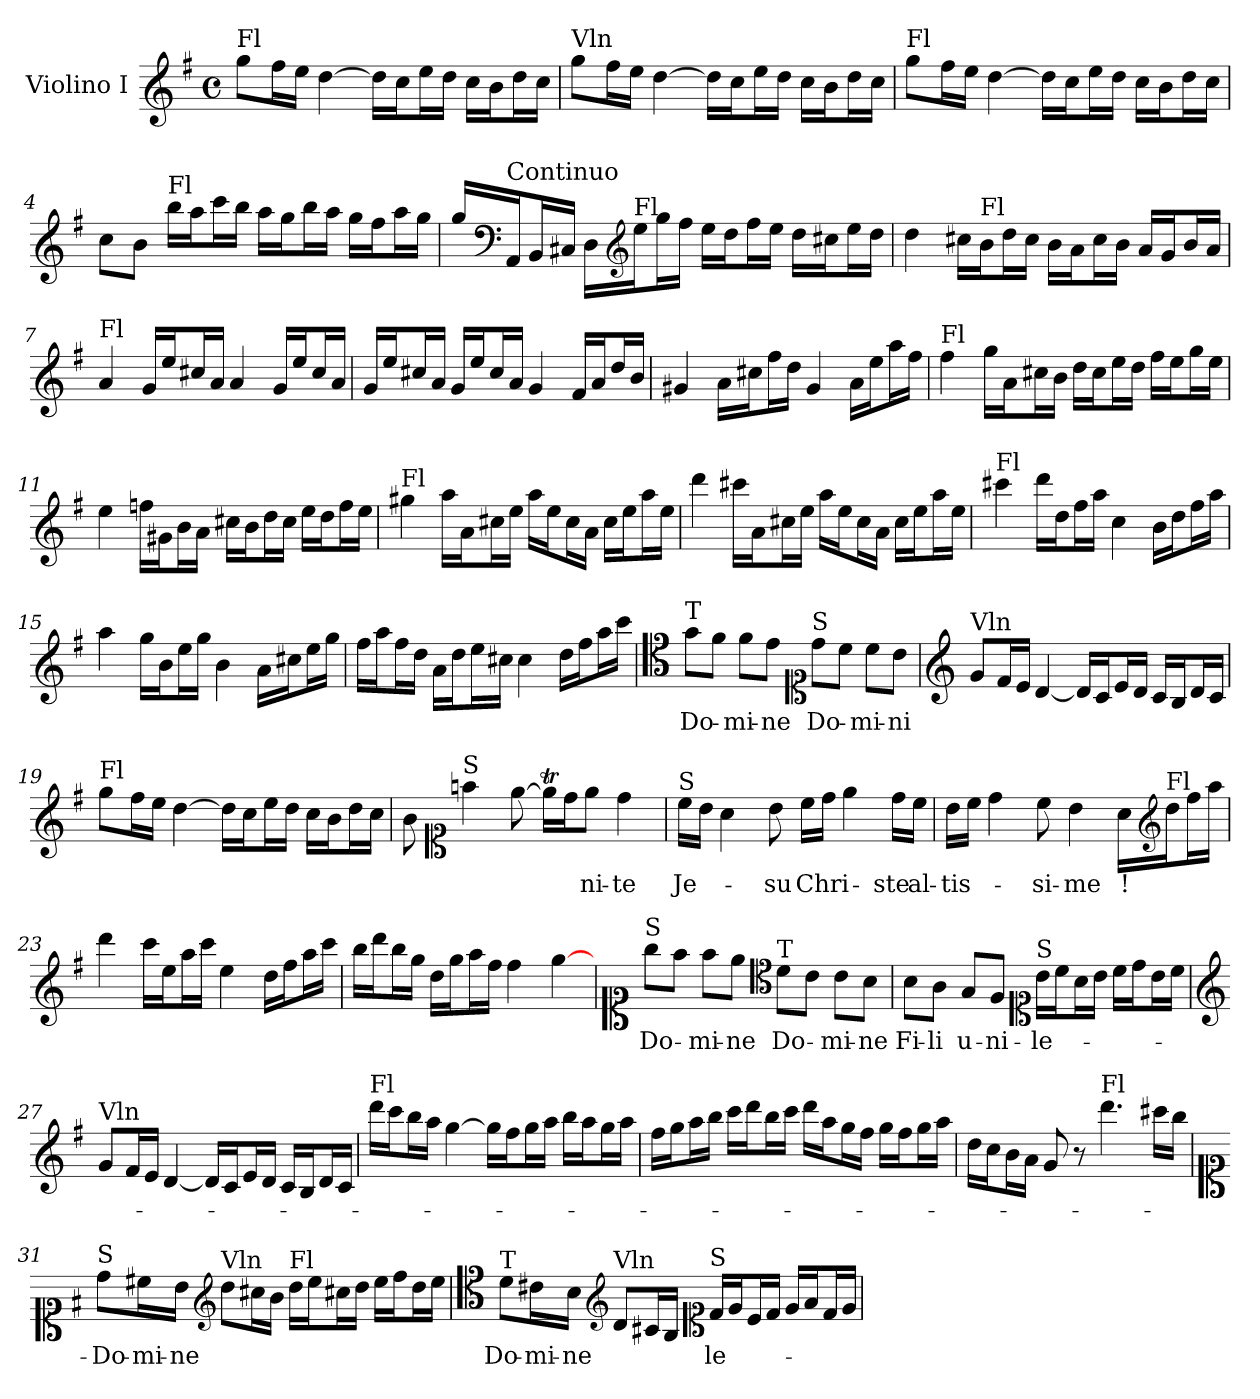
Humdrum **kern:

**kern	**text
*part1	*part1
*staff1	*staff1
*I"Violino I	*
*I'Vln. I	*
*clefG2	*
*k[f#]	*
*M4/4	*
*met(c)	*
=1	=1
!LO:TX:a:t=Fl	!
8gg\L	.
16ff#\L	.
16ee\JJ	.
[4dd	.
16dd\LL]	.
16cc\J	.
16ee\L	.
16dd\JJ	.
16cc\LL	.
16b\J	.
16dd\L	.
16cc\JJ	.
=2	=2
!LO:TX:a:t=Vln	!
8gg\L	.
16ff#\L	.
16ee\JJ	.
[4dd	.
16dd\LL]	.
16cc\J	.
16ee\L	.
16dd\JJ	.
16cc\LL	.
16b\J	.
16dd\L	.
16cc\JJ	.
=3	=3
!LO:TX:a:t=Fl	!
8gg\L	.
16ff#\L	.
16ee\JJ	.
[4dd	.
16dd\LL]	.
16cc\J	.
16ee\L	.
16dd\JJ	.
16cc\LL	.
16b\J	.
16dd\L	.
16cc\JJ	.
=4	=4
8cc\L	.
8b\J	.
!LO:TX:a:t=Fl	!
16bb\LL	.
16aa\J	.
16ccc\L	.
16bb\JJ	.
16aa\LL	.
16gg\J	.
16bb\L	.
16aa\JJ	.
16gg\LL	.
16ff#\J	.
16aa\L	.
16gg\JJ	.
=5	=5
16gg/LL	.
*clefF4	*
!LO:TX:a:t=Continuo	!
16AA/J	.
16BB/L	.
16C#X/JJ	.
16D\LL	.
*clefG2	*
!LO:TX:a:t=Fl	!
16ee\J	.
16gg\L	.
16ff#\JJ	.
16ee\LL	.
16dd\J	.
16ff#\L	.
16ee\JJ	.
16dd\LL	.
16cc#X\J	.
16ee\L	.
16dd\JJ	.
=6	=6
4dd	.
16cc#X\LL	.
!LO:TX:a:t=Fl	!
16b\J	.
16dd\L	.
16cc#\JJ	.
16b\LL	.
16a\J	.
16cc#\L	.
16b\JJ	.
16a/LL	.
16g/J	.
16b/L	.
16a/JJ	.
=7	=7
!LO:TX:a:t=Fl	!
4a	.
16g/LL	.
16ee/J	.
16cc#X/L	.
16a/JJ	.
4a	.
16g/LL	.
16ee/J	.
16cc#/L	.
16a/JJ	.
=8	=8
16g/LL	.
16ee/J	.
16cc#X/L	.
16a/JJ	.
16g/LL	.
16ee/J	.
16cc#/L	.
16a/JJ	.
4g	.
16f#/LL	.
16a/J	.
16dd/L	.
16b/JJ	.
=9	=9
4g#X	.
16a\LL	.
16cc#X\J	.
16ff#\L	.
16dd\JJ	.
4g#	.
16a\LL	.
16ee\J	.
16aa\L	.
16ff#\JJ	.
=10	=10
!LO:TX:a:t=Fl	!
4ff#	.
16gg\LL	.
16a\J	.
16cc#X\L	.
16b\JJ	.
16dd\LL	.
16cc#\J	.
16ee\L	.
16dd\JJ	.
16ff#\LL	.
16ee\J	.
16gg\L	.
16ee\JJ	.
=11	=11
4ee	.
16ffn\LL	.
16g#X\J	.
16b\L	.
16a\JJ	.
16cc#X\LL	.
16b\J	.
16dd\L	.
16cc#\JJ	.
16ee\LL	.
16dd\J	.
16ff\L	.
16ee\JJ	.
=12	=12
!LO:TX:a:t=Fl	!
4gg#X	.
16aa\LL	.
16a\J	.
16cc#X\L	.
16ee\JJ	.
16aa\LL	.
16ee\J	.
16cc#\L	.
16a\JJ	.
16cc#\LL	.
16ee\J	.
16aa\L	.
16ee\JJ	.
=13	=13
4ddd	.
16ccc#X\LL	.
16a\J	.
16cc#X\L	.
16ee\JJ	.
16aa\LL	.
16ee\J	.
16cc#\L	.
16a\JJ	.
16cc#\LL	.
16ee\J	.
16aa\L	.
16ee\JJ	.
=14	=14
!LO:TX:a:t=Fl	!
4ccc#X	.
16ddd\LL	.
16dd\J	.
16ff#\L	.
16aa\JJ	.
4cc	.
16b\LL	.
16dd\J	.
16ff#\L	.
16aa\JJ	.
=15	=15
4aa	.
16gg\LL	.
16b\J	.
16ee\L	.
16gg\JJ	.
4b	.
16a\LL	.
16cc#X\J	.
16ee\L	.
16gg\JJ	.
=16	=16
16ff#\LL	.
16aa\J	.
16ff#\L	.
16dd\JJ	.
16a\LL	.
16dd\J	.
16ee\L	.
16cc#X\JJ	.
4cc#	.
16dd\LL	.
16ff#\J	.
16aa\L	.
16ccc\JJ	.
=17	=17
*clefC4	*
!LO:TX:a:t=T	!
8g\L	Do-
8f#\J	.
8f#\L	-mi-
8e\J	-ne
*clefC1	*
!LO:TX:a:t=S	!
8dd\L	Do-
8cc\J	.
8cc\L	-mi-
8b\J	-ni
=18	=18
*clefG2	*
!LO:TX:a:t=Vln	!
8g/L	.
16f#/L	.
16e/JJ	.
[4d	.
16d/LL]	.
16c/J	.
16e/L	.
16d/JJ	.
16c/LL	.
16B/J	.
16d/L	.
16c/JJ	.
=19	=19
!LO:TX:a:t=Fl	!
8gg\L	.
16ff#\L	.
16ee\JJ	.
[4dd	.
16dd\LL]	.
16cc\J	.
16ee\L	.
16dd\JJ	.
16cc\LL	.
16b\J	.
16dd\L	.
16cc\JJ	.
=20	=20
8b	.
*clefC1	*
!LO:TX:a:t=S	!
4ffn	.
[8ee	.
16eeT\LL]	.
16dd\J	.
8ee\J	-ni-
4dd	-te
=21	=21
!LO:TX:a:t=S	!
16cc\LL	Je-
16b\JJ	.
4a	.
8b	-su
16cc\LL	Chri-
16dd\JJ	.
4ee	.
16dd\LL	-ste
16cc\JJ	al-
=22	=22
16b\LL	-tis-
16cc\JJ	.
4dd	.
8cc	-si-
4b	-me
16a\LL	-!
*clefG2	*
!LO:TX:a:t=Fl	!
16dd\J	.
16ff#\L	.
16aa\JJ	.
=23	=23
4ddd	.
16ccc\LL	.
16ee\J	.
16aa\L	.
16ccc\JJ	.
4ee	.
16dd\LL	.
16ff#\J	.
16aa\L	.
16ccc\JJ	.
=24	=24
16bb\LL	.
16ddd\J	.
16bb\L	.
16gg\JJ	.
16dd\LL	.
16gg\J	.
16aa\L	.
16ff#\JJ	.
4ff#	.
[4gg	.
=25	=25
*clefC1	*
!LO:TX:a:t=S	!
8gg\L	Do-
8ff#\J	.
8ff#\L	-mi-
8ee\J	-ne
*clefC4	*
!LO:TX:a:t=T	!
8d\L	Do-
8c\J	.
8c\L	-mi-
8B\J	-ne
=26	=26
8B\L	Fi-
8A\J	-li
8G/L	u-
8F#/J	-ni-
*clefC1	*
!LO:TX:a:t=S	!
16b\LL	-le-
16cc\J	.
16a\L	.
16b\JJ	.
16cc\LL	.
16dd\J	.
16b\L	.
16cc\JJ	.
=27	=27
*clefG2	*
!LO:TX:a:t=Vln	!
8g/L	.
16f#/L	.
16e/JJ	.
[4d	.
16d/LL]	.
16c/J	.
16e/L	.
16d/JJ	.
16c/LL	.
16B/J	.
16d/L	.
16c/JJ	.
=28	=28
!LO:TX:a:t=Fl	!
16ddd\LL	.
16ccc\J	.
16bb\L	.
16aa\JJ	.
[4gg	.
16gg\LL]	.
16ff#\J	.
16gg\L	.
16aa\JJ	.
16bb\LL	.
16aa\J	.
16gg\L	.
16aa\JJ	.
=29	=29
16ff#\LL	.
16gg\J	.
16aa\L	.
16bb\JJ	.
16ccc\LL	.
16ddd\J	.
16bb\L	.
16ccc\JJ	.
16ddd\LL	.
16aa\J	.
16gg\L	.
16ff#\JJ	.
16gg\LL	.
16ff#\J	.
16gg\L	.
16aa\JJ	.
=30	=30
16dd\LL	.
16cc\J	.
16b\L	.
16a\JJ	.
8g	.
8r	.
!LO:TX:a:t=Fl	!
4.ddd	.
16ccc#X\LL	.
16bb\JJ	.
=31	=31
*clefC1	*
!LO:TX:a:t=S	!
8dd\L	Do-
16cc#X\L	-mi-
16b\JJ	-ne
*clefG2	*
!LO:TX:a:t=Vln	!
8dd\L	.
16cc#X\L	.
16b\JJ	.
!LO:TX:a:t=Fl	!
16dd\LL	.
16ee\J	.
16cc#X\L	.
16dd\JJ	.
16ee\LL	.
16ff#\J	.
16dd\L	.
16ee\JJ	.
=32	=32
*clefC4	*
!LO:TX:a:t=T	!
8d\L	Do-
16c#X\L	-mi-
16B\JJ	-ne
*clefG2	*
!LO:TX:a:t=Vln	!
8d/L	.
16c#X/L	.
16B/JJ	.
*clefC1	*
!LO:TX:a:t=S	!
16d/LL	-le-
16e/J	.
16c#/L	.
16d/JJ	.
16e/LL	.
16f#/J	.
16d/L	.
16e/JJ	.
=	=
*-	*-
